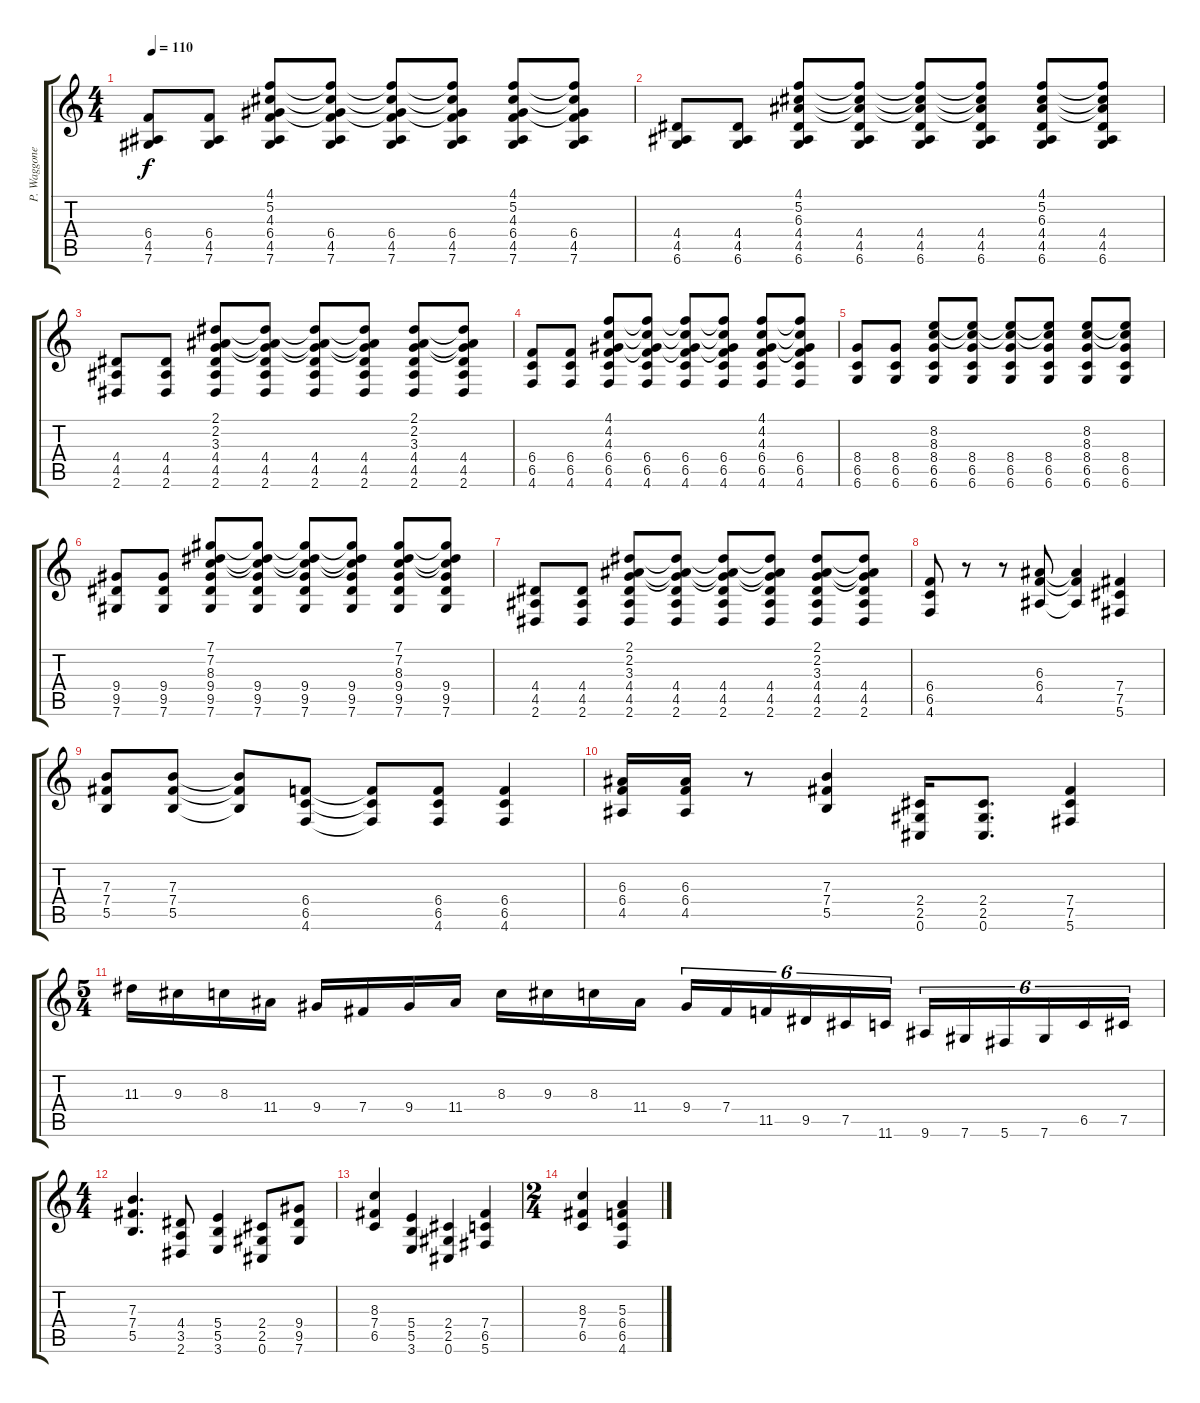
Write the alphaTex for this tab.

\track ("P. Waggoner Gtr." "P. Waggone") {instrument distortionguitar}
\staff {score tabs}
\tuning (Db4 Ab3 E3 B2 Gb2 Db2) {hide}
\ts (4 4)
\tempo 110
\clef g2
\ks c
(6.4 4.5 7.6).8{dy f} (6.4 4.5 7.6).8 (4.1 5.2 4.3 6.4 4.5 7.6).8 (4.1{t} 5.2{t} 4.3{t} 6.4 4.5 7.6).8 (4.1{t} 5.2{t} 4.3{t} 6.4 4.5 7.6).8 (4.1{t} 5.2{t} 4.3{t} 6.4 4.5 7.6).8 (4.1 5.2 4.3 6.4 4.5 7.6).8 (4.1{t} 5.2{t} 4.3{t} 6.4 4.5 7.6).8 |
(4.4 4.5 6.6).8 (4.4 4.5 6.6).8 (4.1 5.2 6.3 4.4 4.5 6.6).8 (4.1{t} 5.2{t} 6.3{t} 4.4 4.5 6.6).8 (4.1{t} 5.2{t} 6.3{t} 4.4 4.5 6.6).8 (4.1{t} 5.2{t} 6.3{t} 4.4 4.5 6.6).8 (4.1 5.2 6.3 4.4 4.5 6.6).8 (4.1{t} 5.2{t} 6.3{t} 4.4 4.5 6.6).8 |
(4.4 4.5 2.6).8 (4.4 4.5 2.6).8 (2.1 2.2 3.3 4.4 4.5 2.6).8 (2.1{t} 2.2{t} 3.3{t} 4.4 4.5 2.6).8 (2.1{t} 2.2{t} 3.3{t} 4.4 4.5 2.6).8 (2.1{t} 2.2{t} 3.3{t} 4.4 4.5 2.6).8 (2.1 2.2 3.3 4.4 4.5 2.6).8 (2.1{t} 2.2{t} 3.3{t} 4.4 4.5 2.6).8 |
(6.4 6.5 4.6).8 (6.4 6.5 4.6).8 (4.1 4.2 4.3 6.4 6.5 4.6).8 (4.1{t} 4.2{t} 4.3{t} 6.4 6.5 4.6).8 (4.1{t} 4.2{t} 4.3{t} 6.4 6.5 4.6).8 (4.1{t} 4.2{t} 4.3{t} 6.4 6.5 4.6).8 (4.1 4.2 4.3 6.4 6.5 4.6).8 (4.1{t} 4.2{t} 4.3{t} 6.4 6.5 4.6).8 |
(8.4 6.5 6.6).8 (8.4 6.5 6.6).8 (8.2 8.3 8.4 6.5 6.6).8 (8.2{t} 8.3{t} 8.4 6.5 6.6).8 (8.2{t} 8.3{t} 8.4 6.5 6.6).8 (8.2{t} 8.3{t} 8.4 6.5 6.6).8 (8.2 8.3 8.4 6.5 6.6).8 (8.2{t} 8.3{t} 8.4 6.5 6.6).8 |
(9.4 9.5 7.6).8 (9.4 9.5 7.6).8 (7.1 7.2 8.3 9.4 9.5 7.6).8 (7.1{t} 7.2{t} 8.3{t} 9.4 9.5 7.6).8 (7.1{t} 7.2{t} 8.3{t} 9.4 9.5 7.6).8 (7.1{t} 7.2{t} 8.3{t} 9.4 9.5 7.6).8 (7.1 7.2 8.3 9.4 9.5 7.6).8 (7.1{t} 7.2{t} 8.3{t} 9.4 9.5 7.6).8 |
(4.4 4.5 2.6).8 (4.4 4.5 2.6).8 (2.1 2.2 3.3 4.4 4.5 2.6).8 (2.1{t} 2.2{t} 3.3{t} 4.4 4.5 2.6).8 (2.1{t} 2.2{t} 3.3{t} 4.4 4.5 2.6).8 (2.1{t} 2.2{t} 3.3{t} 4.4 4.5 2.6).8 (2.1 2.2 3.3 4.4 4.5 2.6).8 (2.1{t} 2.2{t} 3.3{t} 4.4 4.5 2.6).8 |
(6.4 6.5 4.6).8 r.8 r.8 (6.3 6.4 4.5).8 (6.3{t} 6.4{t} 4.5{t}).4 (7.4 7.5 5.6).4 |
(7.3 7.4 5.5).8 (7.3 7.4 5.5).8 (7.3{t} 7.4{t} 5.5{t}).8 (6.4 6.5 4.6).8 (6.4{t} 6.5{t} 4.6{t}).8 (6.4 6.5 4.6).8 (6.4 6.5 4.6).4 |
(6.3 6.4 4.5).16 (6.3 6.4 4.5).16 r.8 (7.3 7.4 5.5).4 (2.4 2.5 0.6).16 (2.4 2.5 0.6).8{d} (7.4 7.5 5.6).4 |
\ts (5 4)
11.3.16 9.3.16 8.3.16 11.4.16 9.4.16 7.4.16 9.4.16 11.4.16 8.3.16 9.3.16 8.3.16 11.4.16 9.4.16{tu (6 4)} 7.4.16{tu (6 4)} 11.5.16{tu (6 4)} 9.5.16{tu (6 4)} 7.5.16{tu (6 4)} 11.6.16{tu (6 4)} 9.6.16{tu (6 4)} 7.6.16{tu (6 4)} 5.6.16{tu (6 4)} 7.6.16{tu (6 4)} 6.5.16{tu (6 4)} 7.5.16{tu (6 4)} |
\ts (4 4)
(7.3 7.4 5.5).4{d} (4.4 3.5 2.6).8 (5.4 5.5 3.6).4 (2.4 2.5 0.6).8 (9.4 9.5 7.6).8 |
(8.3 7.4 6.5).4 (5.4 5.5 3.6).4 (2.4 2.5 0.6).4 (7.4 6.5 5.6).4 |
\ts (2 4)
(8.3 7.4 6.5).4 (5.3 6.4 6.5 4.6).4
